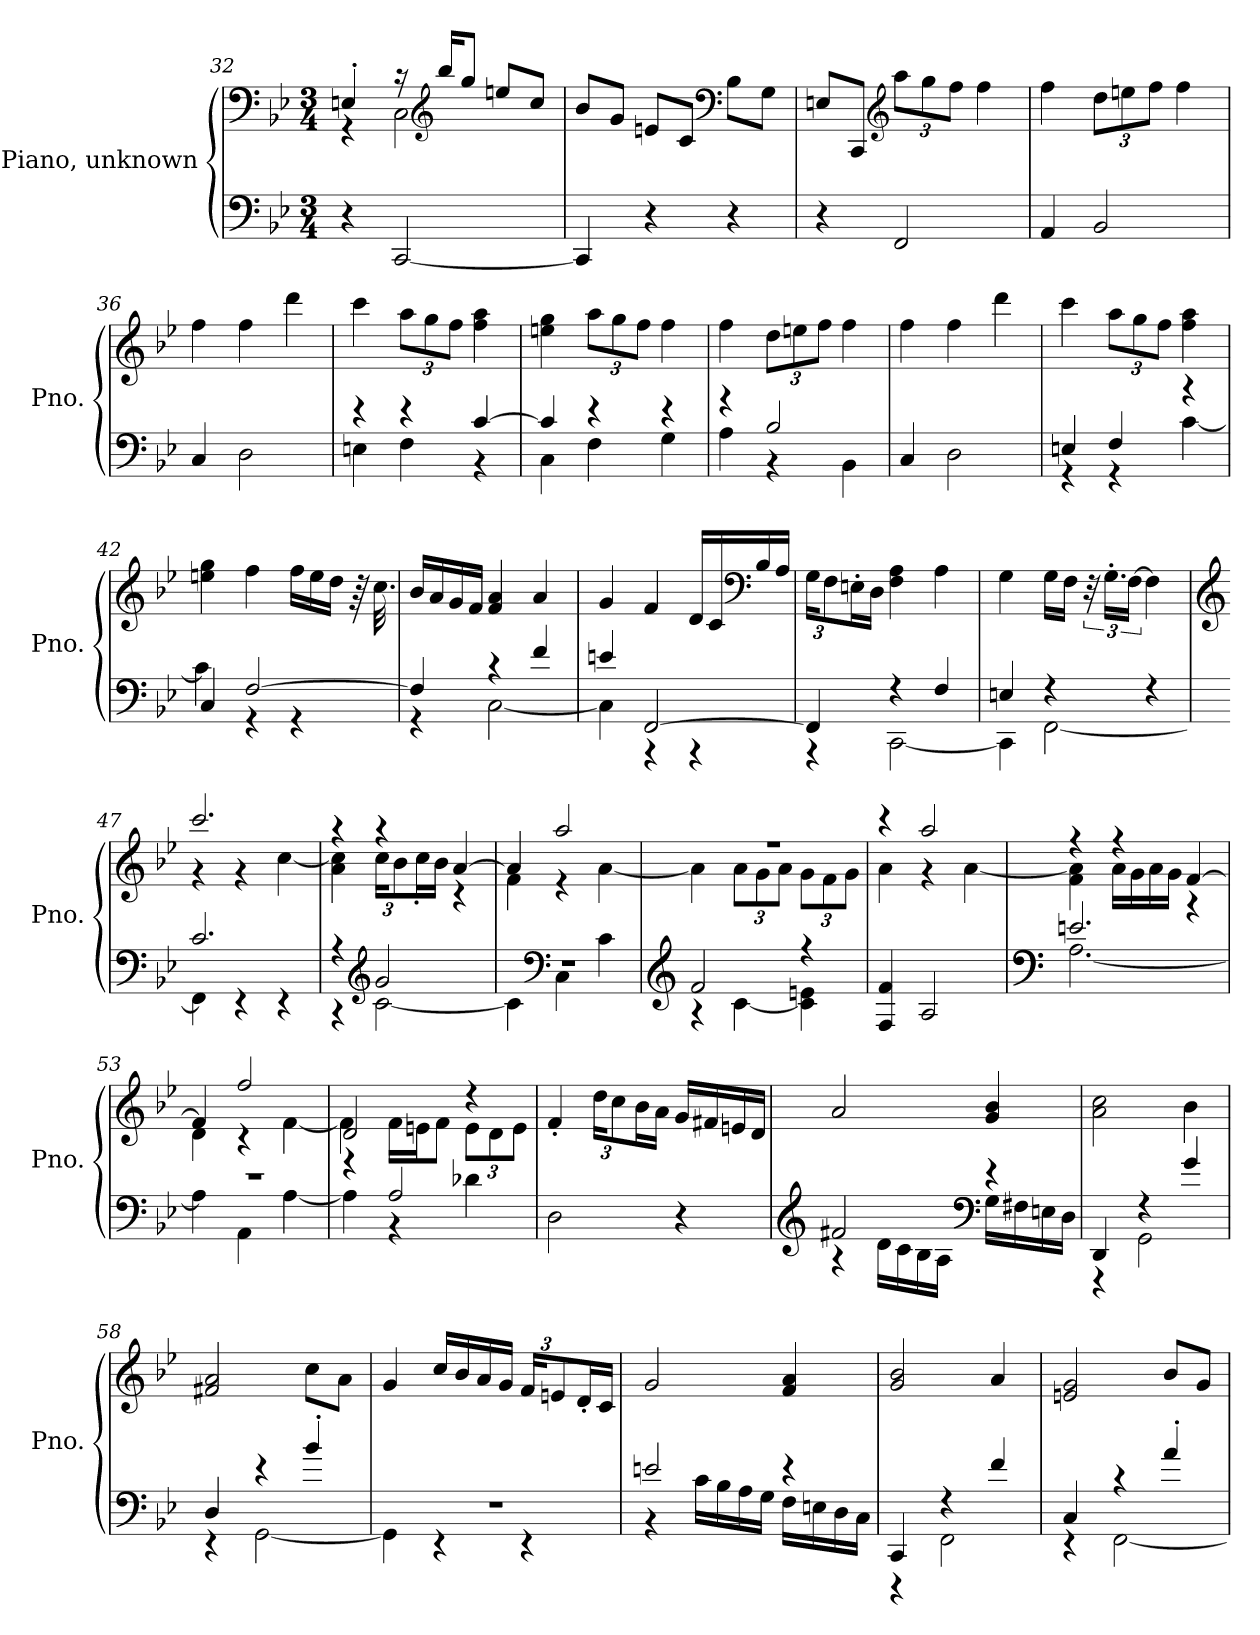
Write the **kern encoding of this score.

**kern	**kern
*part1	*part1
*staff2	*staff1
*I"Piano, unknown	*
*I'Pno.	*
*clefF4	*clefF4
*k[b-e-]	*k[b-e-]
*M3/4	*M3/4
=32	=32
*	*^
4r	4En'/	4r
[2CC/	16r	2C\
*	*clefG2	*
.	16bb-/KL	.
.	8gg/J	.
.	8een/L	.
.	8cc/J	.
*	*v	*v
=33	=33
4CC/]	8b-/L
.	8g/J
4r	8en/L
.	8c/J
*	*clefF4
4r	8B-\L
.	8G\J
!!LO:PB:g=z
=34	=34
4r	8En/L
.	8CC/J
*	*clefG2
*	*Xbrackettup
2FF/	12aa\L
.	12gg\
.	12ff\J
.	4ff\
=35	=35
4AA/	4ff\
2BB-/	12dd\L
.	12een\
.	12ff\J
.	4ff\
=36	=36
4C/	4ff\
2D\	4ff\
.	4ddd\
=37	=37
*^	*
4r	4En\	4ccc\
4r	4F\	12aa\L
.	.	12gg\
.	.	12ff\J
[4c/	4r	4ff\ 4aa\
=38	=38	=38
4c/]	4C\	4een\ 4gg\
4r	4F\	12aa\L
.	.	12gg\
.	.	12ff\J
4r	4G\	4ff\
=39	=39	=39
4r	4A\	4ff\
2B-/	4r	12dd\L
.	.	12een\
.	.	12ff\J
.	4BB-\	4ff\
*v	*v	*
=40	=40
4C/	4ff\
2D\	4ff\
.	4ddd\
!!LO:LB:g=z
=41	=41
*^	*
4En/	4r	4ccc\
4F/	4r	12aa\L
.	.	12gg\
.	.	12ff\J
4r	[4c\	4ff\ 4aa\
=42	=42	=42
4C/	4c\]	4een\ 4gg\
[2F/	4r	4ff\
.	4r	16ff\LL
.	.	16ee\
.	.	16dd\JJ
.	.	64r
.	.	32.cc\
=43	=43	=43
4F/]	4r	16b-/LL
.	.	16a/
.	.	16g/
.	.	16f/JJ
4r	[2C\	4f/ 4a/
4f/	.	4a/
=44	=44	=44
4en/	4C\]	4g/
[2FF/	4r	4f/
.	4r	16d/LL
.	.	16c/
*	*	*clefF4
.	.	16B-/
.	.	16A/JJ
=45	=45	=45
4FF/]	4r	24G\KL
.	.	12F\
.	.	16En'\L
.	.	16D\JJ
4r	[2CC\	4F\ 4A\
4F/	.	4A\
!!LO:LB:g=z
=46	=46	=46
4En/	4CC\]	4G\
4r	[2FF\	16G\LL
.	.	16F\JJ
*	*	*brackettup
.	.	48r
.	.	24.G'\LL
.	.	[24F\JJ
4r	.	4F\]
=47	=47	=47
*	*	*clefG2
*	*	*^
2.c/	4FF\]	2.ccc/	4r
.	4r	.	4r
.	4r	.	[4cc\
=48	=48	=48	=48
4r	4r	4r	4a\ 4cc\]
*clefG2	*	*	*
*	*	*	*Xbrackettup
2g/	[2c\	4r	24cc\KL
.	.	.	12b-\
.	.	.	16cc'\L
.	.	.	16b-\JJ
.	.	[4a/	4r
=49	=49	=49	=49
2.r	4c\]	4a/]	4f\
*clefF4	*	*	*
.	4C\	2aa/	4r
.	4c\	.	[4a\
=50	=50	=50	=50
*clefG2	*	*	*
2f/	4r	2.r	4a\]
.	[4c\	.	12a\L
.	.	.	12g\
.	.	.	12a\J
4r	4c\] 4en\	.	12g\L
.	.	.	12f\
.	.	.	12g\J
*v	*v	*	*
=51	=51	=51
4F/ 4f/	4r	4a\
2A/	2aa/	4r
.	.	[4a\
!!LO:LB:g=z	!!
=52	=52	=52
*clefF4	*	*
*^	*	*
2.en/	[2.A\	4r	4f\ 4a\]
.	.	4r	16a\LL
.	.	.	16g\
.	.	.	16a\
.	.	.	16g\JJ
.	.	[4f/	4r
=53	=53	=53	=53
2.r	4A\]	4f/]	4d\
.	4AA\	2ff/	4r
.	[4A\	.	[4f\
=54	=54	=54	=54
4r	4A\]	2d/	4f\]
2A/	4r	.	16f\LL
.	.	.	16en\J
.	.	.	8f\J
.	4d-X\	4r	12e\L
.	.	.	12d\
.	.	.	12e\J
*v	*v	*	*
*	*v	*v
=55	=55
2D\	4f'/
.	24dd\KL
.	12cc\
.	16b-\L
.	16a\JJ
4r	16g/LL
.	16f#X/
.	16en/
.	16d/JJ
!!LO:LB:g=z
=56	=56
*clefG2	*
*^	*
2f#X/	4r	2a/
.	16d\LL	.
.	16c\	.
.	16B-\	.
.	16A\JJ	.
*clefF4	*	*
4r	16G\LL	4g/ 4b-/
.	16F#X\	.
.	16En\	.
.	16D\JJ	.
=57	=57	=57
4DD/	4r	2a\ 2cc\
4r	2GG\	.
4g/	.	4b-\
=58	=58	=58
4D/	4r	2f#X/ 2a/
4r	[2GG\	.
4b-'/	.	8cc\L
.	.	8a\J
=59	=59	=59
2.r	4GG\]	4g/
.	4r	16cc/LL
.	.	16b-/
.	.	16a/
.	.	16g/JJ
.	4r	24f/KL
.	.	12en/
.	.	16d'/L
.	.	16c/JJ
=60	=60	=60
2en/	4r	2g/
.	16c\LL	.
.	16B-\	.
.	16A\	.
.	16G\JJ	.
4r	16F\LL	4f/ 4a/
.	16En\	.
.	16D\	.
.	16C\JJ	.
!!LO:LB:g=z
=61	=61	=61
4CC/	4r	2g/ 2b-/
4r	2FF\	.
4f/	.	4a/
=62	=62	=62
4C/	4r	2en/ 2g/
4r	[2FF\	.
4a'/	.	8b-/L
.	.	8g/J
*v	*v	*
=	=
*-	*-
